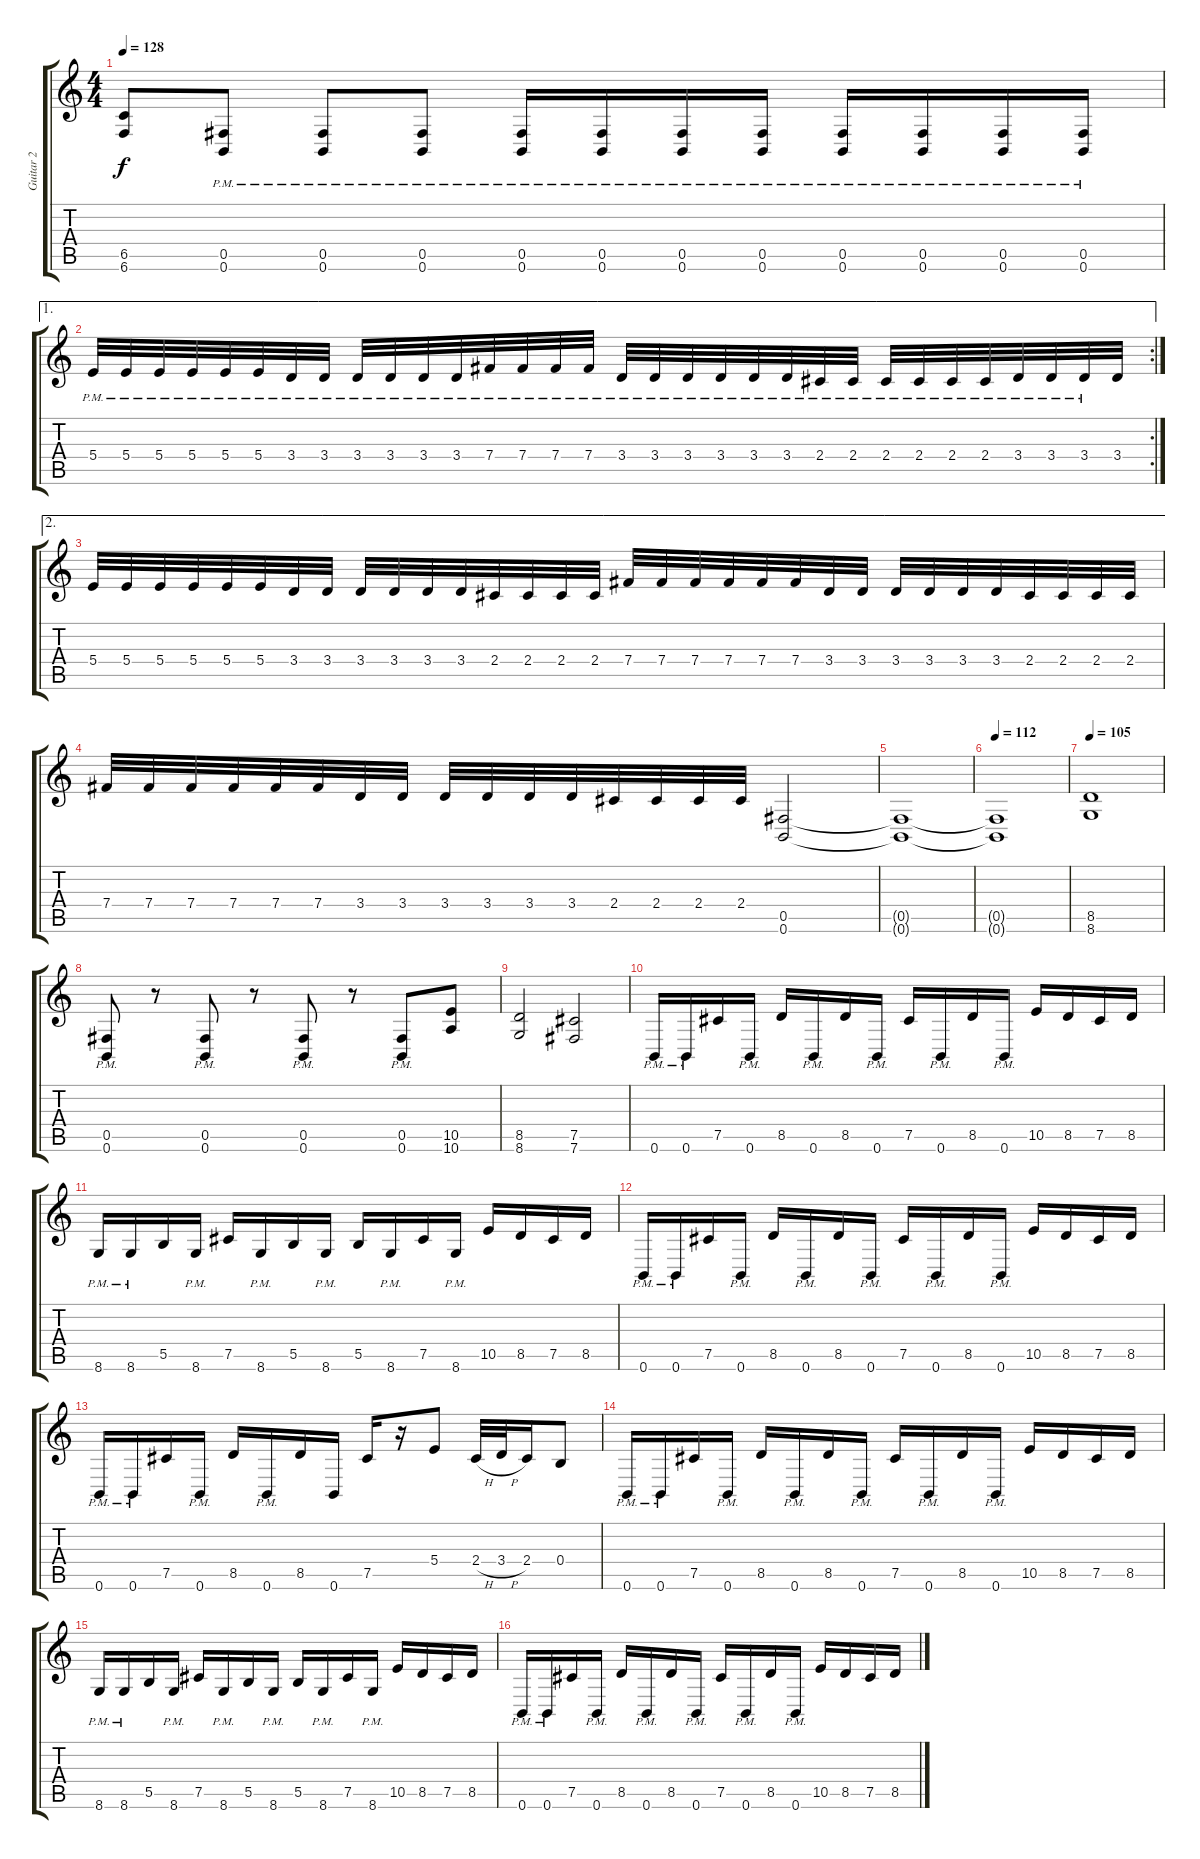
\track ("Guitar 2" "Guitar 2") {instrument overdrivenguitar}
\staff {score tabs}
\tuning (Db4 Ab3 E3 B2 Gb2 B1) {hide}
\ts (4 4)
\tempo 128
\clef g2
\ks c
(6.5 6.6).8{dy f} (0.5{pm} 0.6{pm}).8 (0.5{pm} 0.6{pm}).8 (0.5{pm} 0.6{pm}).8 (0.5{pm} 0.6{pm}).16 (0.5{pm} 0.6{pm}).16 (0.5{pm} 0.6{pm}).16 (0.5{pm} 0.6{pm}).16 (0.5{pm} 0.6{pm}).16 (0.5{pm} 0.6{pm}).16 (0.5{pm} 0.6{pm}).16 (0.5{pm} 0.6{pm}).16 |
\ae 1
\rc 2
5.4{pm}.32 5.4{pm}.32 5.4{pm}.32 5.4{pm}.32 5.4{pm}.32 5.4{pm}.32 3.4{pm}.32 3.4{pm}.32 3.4{pm}.32 3.4{pm}.32 3.4{pm}.32 3.4{pm}.32 7.4{pm}.32 7.4{pm}.32 7.4{pm}.32 7.4{pm}.32 3.4{pm}.32 3.4{pm}.32 3.4{pm}.32 3.4{pm}.32 3.4{pm}.32 3.4{pm}.32 2.4{pm}.32 2.4{pm}.32 2.4{pm}.32 2.4{pm}.32 2.4{pm}.32 2.4{pm}.32 3.4{pm}.32 3.4{pm}.32 3.4{pm}.32 3.4.32 |
\ae 2
5.4.32 5.4.32 5.4.32 5.4.32 5.4.32 5.4.32 3.4.32 3.4.32 3.4.32 3.4.32 3.4.32 3.4.32 2.4.32 2.4.32 2.4.32 2.4.32 7.4.32 7.4.32 7.4.32 7.4.32 7.4.32 7.4.32 3.4.32 3.4.32 3.4.32 3.4.32 3.4.32 3.4.32 2.4.32 2.4.32 2.4.32 2.4.32 |
7.4.32 7.4.32 7.4.32 7.4.32 7.4.32 7.4.32 3.4.32 3.4.32 3.4.32 3.4.32 3.4.32 3.4.32 2.4.32 2.4.32 2.4.32 2.4.32 (0.5 0.6).2 |
(0.5{t} 0.6{t}).1 |
\tempo 112
(0.5{t} 0.6{t}).1 |
\tempo 105
(8.5 8.6).1 |
(0.5{pm} 0.6{pm}).8 r.8 (0.5{pm} 0.6{pm}).8 r.8 (0.5{pm} 0.6{pm}).8 r.8 (0.5{pm} 0.6{pm}).8 (10.5 10.6).8 |
(8.5 8.6).2 (7.5 7.6).2 |
0.6{pm}.16 0.6{pm}.16 7.5.16 0.6{pm}.16 8.5.16 0.6{pm}.16 8.5.16 0.6{pm}.16 7.5.16 0.6{pm}.16 8.5.16 0.6{pm}.16 10.5.16 8.5.16 7.5.16 8.5.16 |
8.6{pm}.16 8.6{pm}.16 5.5.16 8.6{pm}.16 7.5.16 8.6{pm}.16 5.5.16 8.6{pm}.16 5.5.16 8.6{pm}.16 7.5.16 8.6{pm}.16 10.5.16 8.5.16 7.5.16 8.5.16 |
0.6{pm}.16 0.6{pm}.16 7.5.16 0.6{pm}.16 8.5.16 0.6{pm}.16 8.5.16 0.6{pm}.16 7.5.16 0.6{pm}.16 8.5.16 0.6{pm}.16 10.5.16 8.5.16 7.5.16 8.5.16 |
0.6{pm}.16 0.6{pm}.16 7.5.16 0.6{pm}.16 8.5.16 0.6{pm}.16 8.5.16 0.6.16 7.5.16 r.16 5.4.8 2.4{h}.32 3.4{h}.32 2.4.16 0.4.8 |
0.6{pm}.16 0.6{pm}.16 7.5.16 0.6{pm}.16 8.5.16 0.6{pm}.16 8.5.16 0.6{pm}.16 7.5.16 0.6{pm}.16 8.5.16 0.6{pm}.16 10.5.16 8.5.16 7.5.16 8.5.16 |
8.6{pm}.16 8.6{pm}.16 5.5.16 8.6{pm}.16 7.5.16 8.6{pm}.16 5.5.16 8.6{pm}.16 5.5.16 8.6{pm}.16 7.5.16 8.6{pm}.16 10.5.16 8.5.16 7.5.16 8.5.16 |
0.6{pm}.16 0.6{pm}.16 7.5.16 0.6{pm}.16 8.5.16 0.6{pm}.16 8.5.16 0.6{pm}.16 7.5.16 0.6{pm}.16 8.5.16 0.6{pm}.16 10.5.16 8.5.16 7.5.16 8.5.16
